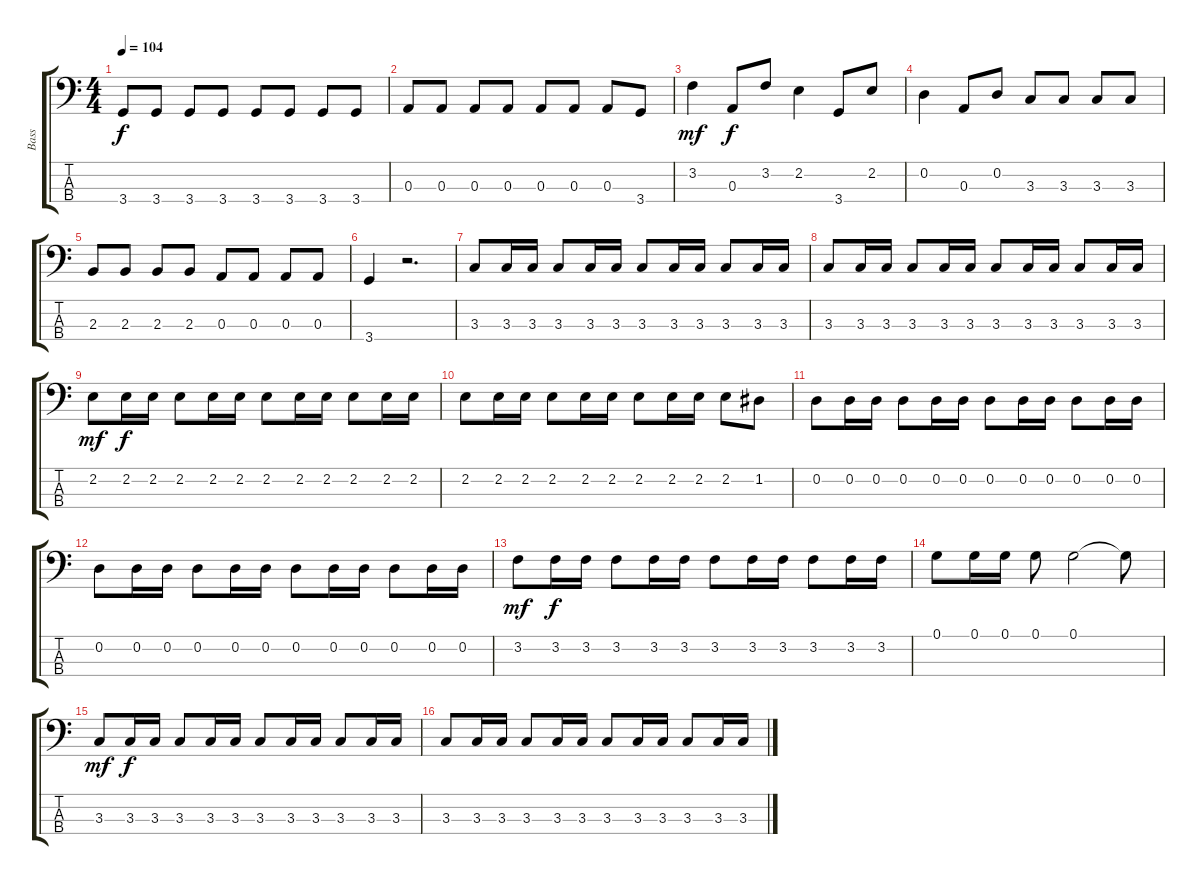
\track ("Bass" "Bass") {instrument electricbassfinger}
\staff {score tabs}
\tuning (G2 D2 A1 E1) {hide}
\ts (4 4)
\tempo 104
\clef f4
\ks c
3.4.8{dy f} 3.4.8 3.4.8 3.4.8 3.4.8 3.4.8 3.4.8 3.4.8 |
0.3.8 0.3.8 0.3.8 0.3.8 0.3.8 0.3.8 0.3.8 3.4.8 |
3.2.4{dy mf} 0.3.8{dy f} 3.2.8 2.2.4 3.4.8 2.2.8 |
0.2.4 0.3.8 0.2.8 3.3.8 3.3.8 3.3.8 3.3.8 |
2.3.8 2.3.8 2.3.8 2.3.8 0.3.8 0.3.8 0.3.8 0.3.8 |
3.4.4 r.2{d} |
3.3.8 3.3.16 3.3.16 3.3.8 3.3.16 3.3.16 3.3.8 3.3.16 3.3.16 3.3.8 3.3.16 3.3.16 |
3.3.8 3.3.16 3.3.16 3.3.8 3.3.16 3.3.16 3.3.8 3.3.16 3.3.16 3.3.8 3.3.16 3.3.16 |
2.2.8{dy mf} 2.2.16{dy f} 2.2.16 2.2.8 2.2.16 2.2.16 2.2.8 2.2.16 2.2.16 2.2.8 2.2.16 2.2.16 |
2.2.8 2.2.16 2.2.16 2.2.8 2.2.16 2.2.16 2.2.8 2.2.16 2.2.16 2.2.8 1.2.8 |
0.2.8 0.2.16 0.2.16 0.2.8 0.2.16 0.2.16 0.2.8 0.2.16 0.2.16 0.2.8 0.2.16 0.2.16 |
0.2.8 0.2.16 0.2.16 0.2.8 0.2.16 0.2.16 0.2.8 0.2.16 0.2.16 0.2.8 0.2.16 0.2.16 |
3.2.8{dy mf} 3.2.16{dy f} 3.2.16 3.2.8 3.2.16 3.2.16 3.2.8 3.2.16 3.2.16 3.2.8 3.2.16 3.2.16 |
0.1.8 0.1.16 0.1.16 0.1.8 0.1.2 0.1{t}.8 |
3.3.8{dy mf} 3.3.16{dy f} 3.3.16 3.3.8 3.3.16 3.3.16 3.3.8 3.3.16 3.3.16 3.3.8 3.3.16 3.3.16 |
3.3.8 3.3.16 3.3.16 3.3.8 3.3.16 3.3.16 3.3.8 3.3.16 3.3.16 3.3.8 3.3.16 3.3.16
